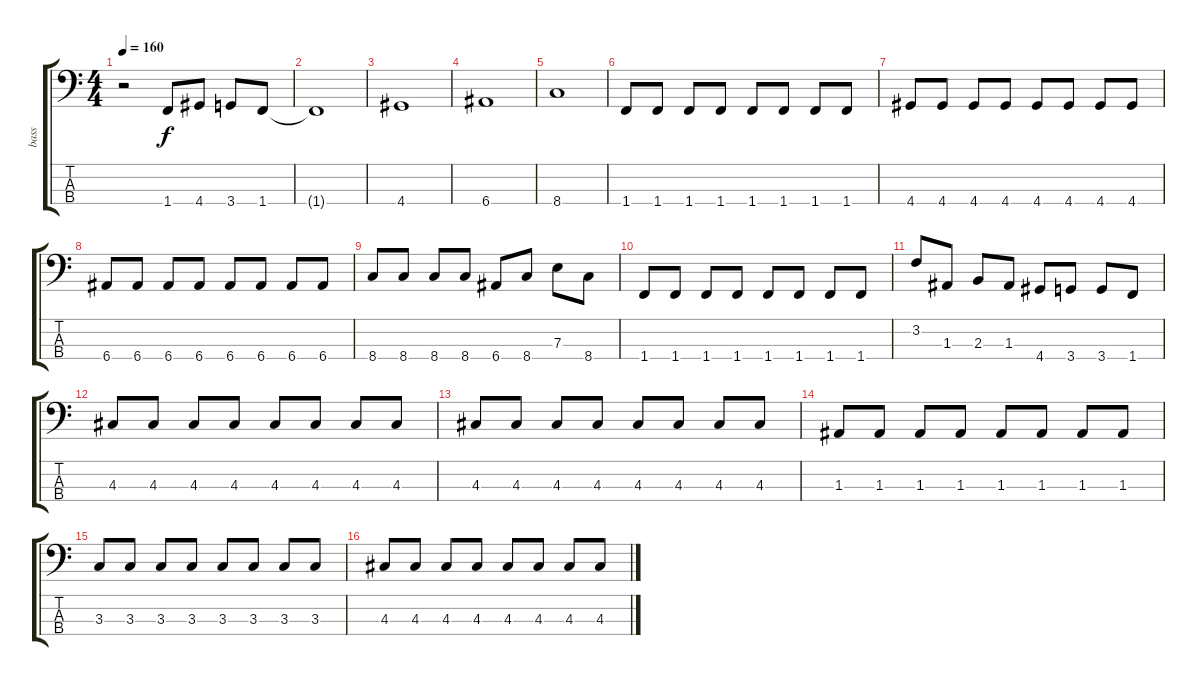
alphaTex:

\track ("bass" "bass") {instrument electricbassfinger}
\staff {score tabs}
\tuning (G2 D2 A1 E1) {hide}
\ts (4 4)
\tempo 160
\clef f4
\ks c
r.2{dy f instrument electricbassfinger} 1.4.8 4.4.8 3.4.8 1.4.8 |
1.4{t}.1 |
4.4.1 |
6.4.1 |
8.4.1 |
1.4.8 1.4.8 1.4.8 1.4.8 1.4.8 1.4.8 1.4.8 1.4.8 |
4.4.8 4.4.8 4.4.8 4.4.8 4.4.8 4.4.8 4.4.8 4.4.8 |
6.4.8 6.4.8 6.4.8 6.4.8 6.4.8 6.4.8 6.4.8 6.4.8 |
8.4.8 8.4.8 8.4.8 8.4.8 6.4.8 8.4.8 7.3.8 8.4.8 |
1.4.8 1.4.8 1.4.8 1.4.8 1.4.8 1.4.8 1.4.8 1.4.8 |
3.2.8 1.3.8 2.3.8 1.3.8 4.4.8 3.4.8 3.4.8 1.4.8 |
4.3.8 4.3.8 4.3.8 4.3.8 4.3.8 4.3.8 4.3.8 4.3.8 |
4.3.8 4.3.8 4.3.8 4.3.8 4.3.8 4.3.8 4.3.8 4.3.8 |
1.3.8 1.3.8 1.3.8 1.3.8 1.3.8 1.3.8 1.3.8 1.3.8 |
3.3.8 3.3.8 3.3.8 3.3.8 3.3.8 3.3.8 3.3.8 3.3.8 |
4.3.8 4.3.8 4.3.8 4.3.8 4.3.8 4.3.8 4.3.8 4.3.8
